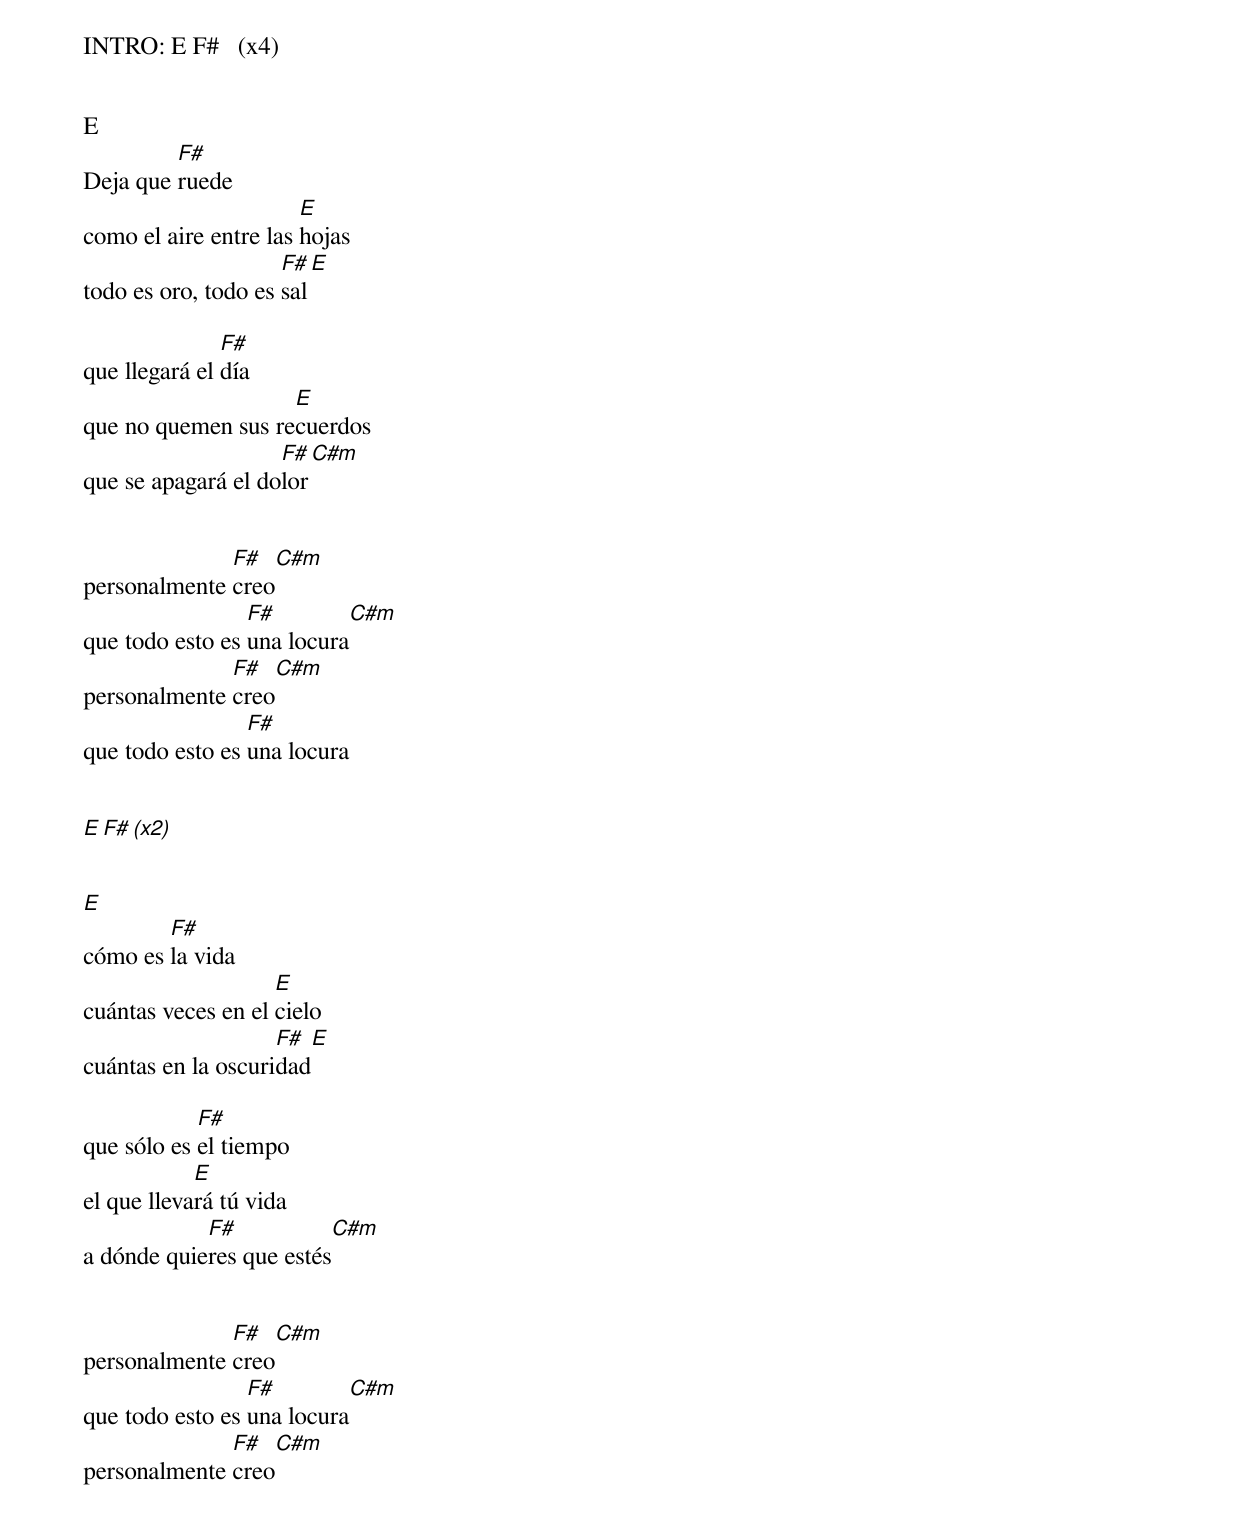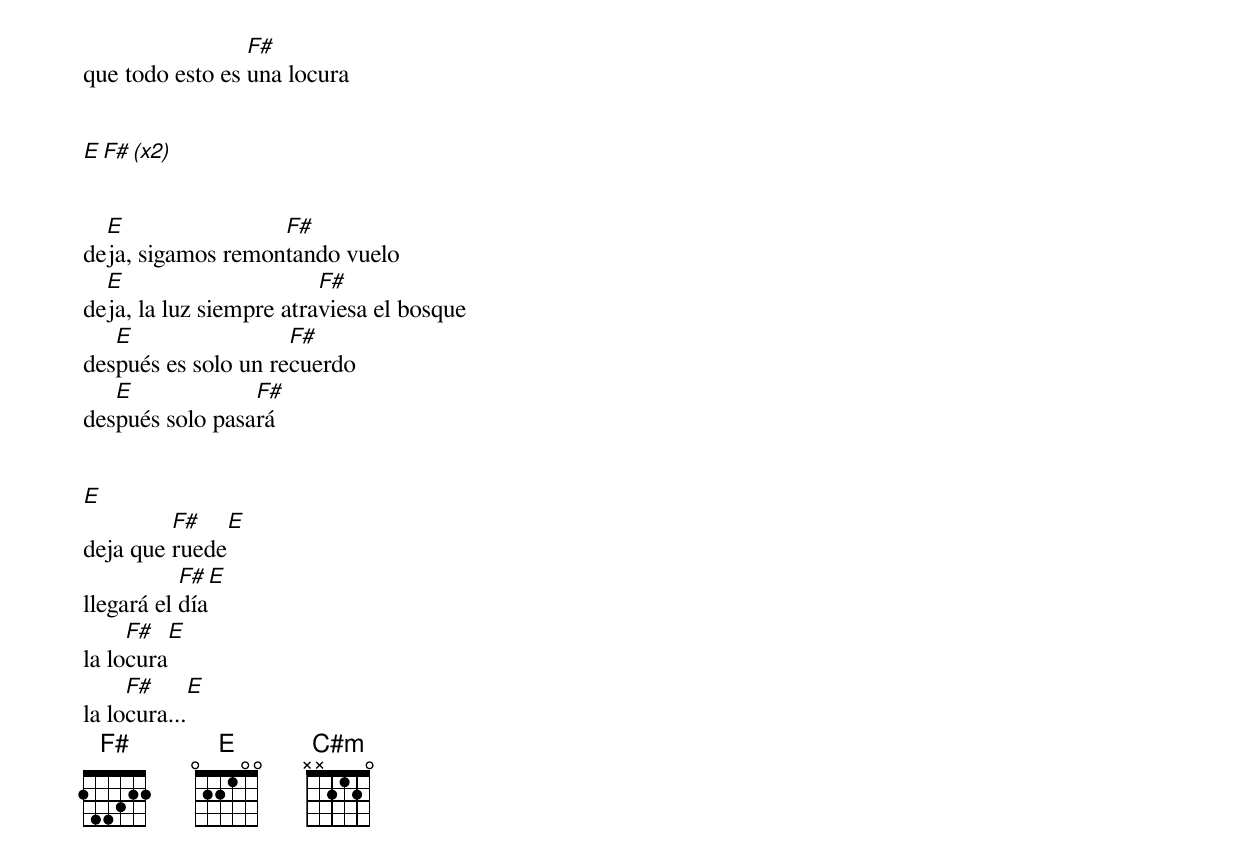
INTRO: E F#   (x4)


E
         F#
Deja que ruede
                       E
como el aire entre las hojas
                     F#   E
todo es oro, todo es sal

               F#
que llegará el día
                    E
que no quemen sus recuerdos
                    F#   C#m
que se apagará el dolor


              F#            C#m
personalmente creo
                 F#         C#m
que todo esto es una locura
              F#            C#m
personalmente creo
                 F#
que todo esto es una locura


E F#   (x2)


E
        F#
cómo es la vida
                    E
cuántas veces en el cielo
                    F#   E
cuántas en la oscuridad

            F#
que sólo es el tiempo
            E
el que llevará tú vida
            F#              C#m
a dónde quieres que estés


              F#   C#m
personalmente creo
                 F#         C#m
que todo esto es una locura
              F#   C#m
personalmente creo
                 F#
que todo esto es una locura


E F#   (x2)


  E                F#
deja, sigamos remontando vuelo
  E                      F#
deja, la luz siempre atraviesa el bosque
   E                 F#
después es solo un recuerdo
   E             F#
después solo pasará


E
         F#    E
deja que ruede
           F#  E
llegará el día
     F#        E
la locura
     F#        E
la locura...
